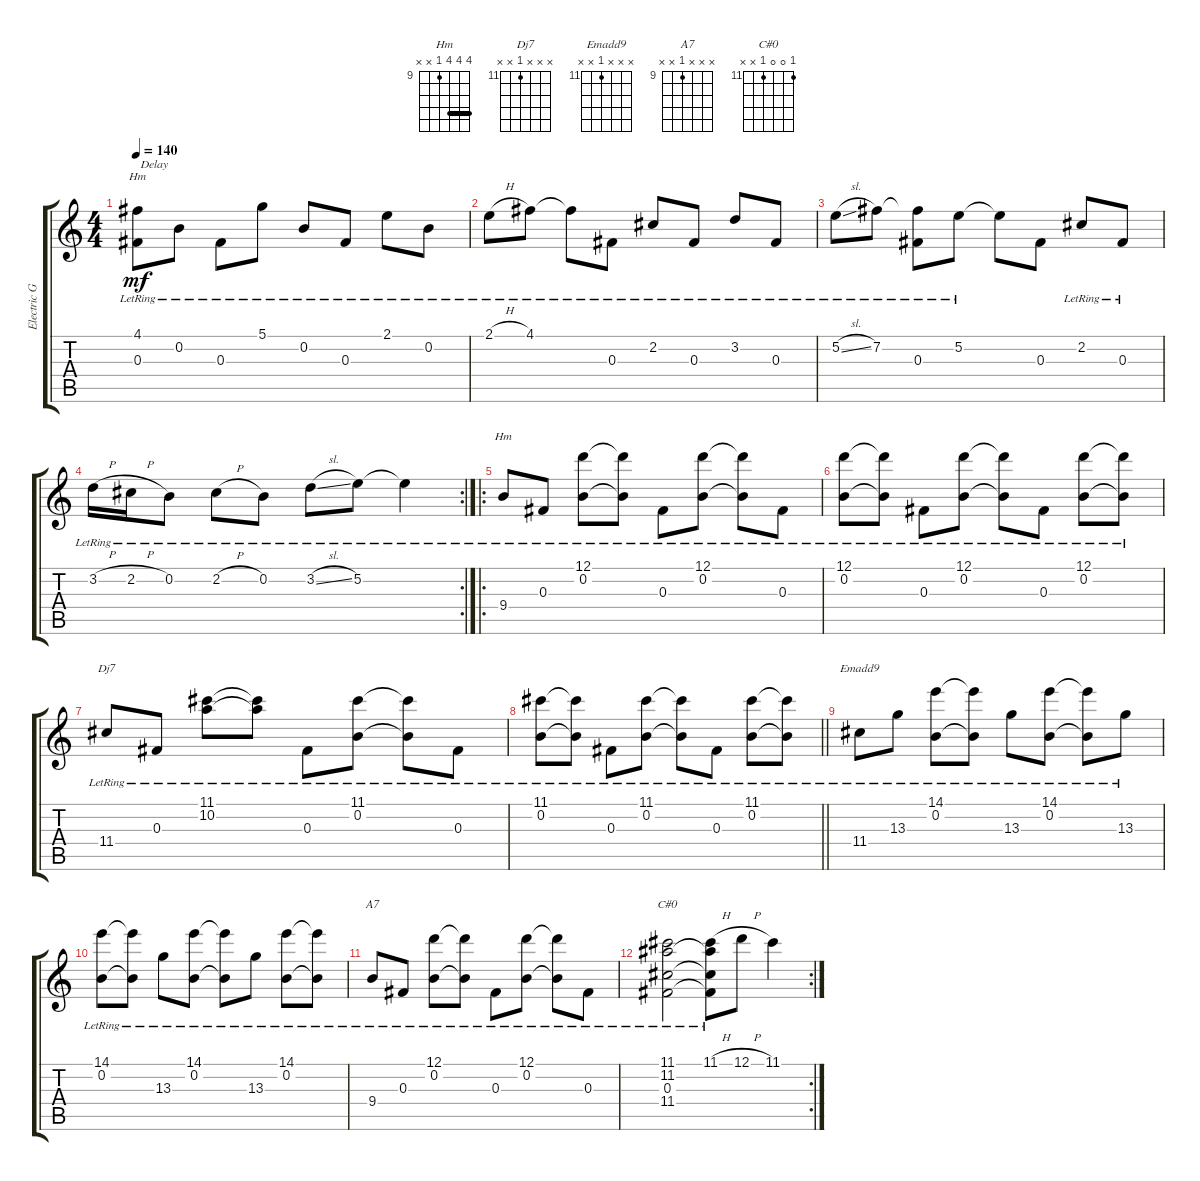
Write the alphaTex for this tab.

\track ("Electric Guitar" "Electric G") {instrument overdrivenguitar}
\staff {score tabs}
\tuning (D4 B3 Gb3 D3 A2 E2) {hide}
\chord ("Hm" 4 x 0 x x x)
\chord ("Hm" 12 12 12 9 x x) {firstfret 9 barre 12}
\chord ("Dj7" x x x 11 x x) {firstfret 11}
\chord ("Emadd9" x x x 11 x x) {firstfret 11}
\chord ("A7" x x x 9 x x) {firstfret 9}
\chord ("C#0" 11 0 0 11 x x) {firstfret 11}
\ts (4 4)
\tempo 140
\clef g2
\ks c
(4.1{lr} 0.3{lr}).8{ch "Hm" txt " Delay" dy mf instrument overdrivenguitar} 0.2{lr}.8 0.3{lr}.8 5.1{lr}.8 0.2{lr}.8 0.3{lr}.8 2.1{lr}.8 0.2{lr}.8 |
2.1{h lr}.8 4.1{lr}.8 4.1{lr t}.8 0.3{lr}.8 2.2{lr}.8 0.3{lr}.8 3.2{lr}.8 0.3{lr}.8 |
5.2{sl lr}.8 7.2{lr}.8 (7.2{lr t} 0.3{lr}).8 5.2{lr}.8 5.2{t}.8 0.3.8 2.2{lr}.8 0.3{lr}.8 |
\rc 2
3.2{h lr}.16 2.2{h lr}.16 0.2{lr}.8 2.2{h lr}.8 0.2{lr}.8 3.2{sl lr}.8 5.2{lr}.8 5.2{lr t}.4 |
\ro
9.4{lr}.8{ch "Hm"} 0.3{lr}.8 (12.1{lr} 0.2{lr}).8 (12.1{lr t} 0.2{lr t}).8 0.3{lr}.8 (12.1{lr} 0.2{lr}).8 (12.1{lr t} 0.2{lr t}).8 0.3{lr}.8 |
(12.1{lr} 0.2{lr}).8 (12.1{lr t} 0.2{lr t}).8 0.3{lr}.8 (12.1{lr} 0.2{lr}).8 (12.1{lr t} 0.2{lr t}).8 0.3{lr}.8 (12.1{lr} 0.2{lr}).8 (12.1{lr t} 0.2{lr t}).8 |
11.4{lr}.8{ch "Dj7"} 0.3{lr}.8 (11.1{lr} 10.2{lr}).8 (11.1{lr t} 10.2{lr t}).8 0.3{lr}.8 (11.1{lr} 0.2{lr}).8 (11.1{lr t} 0.2{lr t}).8 0.3{lr}.8 |
\barLineRight lightlight
(11.1{lr} 0.2{lr}).8 (11.1{lr t} 0.2{lr t}).8 0.3{lr}.8 (11.1{lr} 0.2{lr}).8 (11.1{lr t} 0.2{lr t}).8 0.3{lr}.8 (11.1{lr} 0.2{lr}).8 (11.1{lr t} 0.2{lr t}).8 |
11.4{lr}.8{ch "Emadd9"} 13.3{lr}.8 (14.1{lr} 0.2{lr}).8 (14.1{lr t} 0.2{lr t}).8 13.3{lr}.8 (14.1{lr} 0.2{lr}).8 (14.1{lr t} 0.2{lr t}).8 13.3{lr}.8 |
(14.1{lr} 0.2{lr}).8 (14.1{lr t} 0.2{lr t}).8 13.3{lr}.8 (14.1{lr} 0.2{lr}).8 (14.1{lr t} 0.2{lr t}).8 13.3{lr}.8 (14.1{lr} 0.2{lr}).8 (14.1{lr t} 0.2{lr t}).8 |
9.4{lr}.8{ch "A7"} 0.3{lr}.8 (12.1{lr} 0.2{lr}).8 (12.1{lr t} 0.2{lr t}).8 0.3{lr}.8 (12.1{lr} 0.2{lr}).8 (12.1{lr t} 0.2{lr t}).8 0.3{lr}.8 |
\rc 2
(11.1 11.2 0.3 11.4{lr}).2{ch "C#0"} (11.1{h} 11.2{t} 0.3{t} 11.4{lr t}).8 12.1{h}.8 11.1.4
